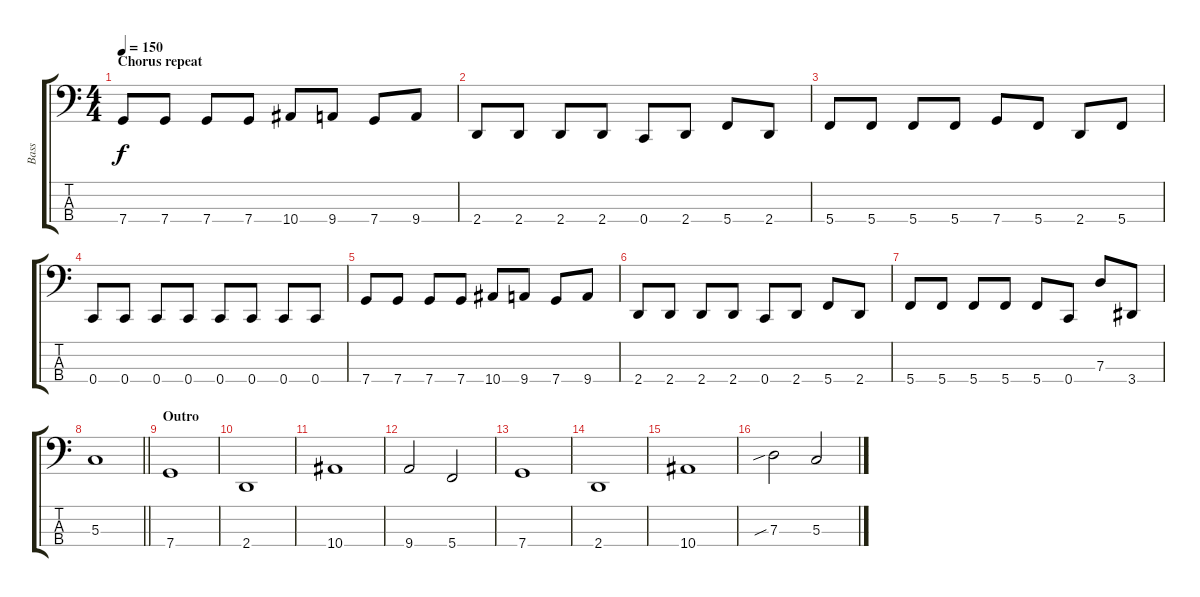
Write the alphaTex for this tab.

\track ("Bass" "Bass") {instrument electricbassfinger}
\staff {score tabs}
\tuning (F2 C2 G1 C1) {hide}
\ts (4 4)
\section ("" "Chorus repeat")
\tempo 150
\clef f4
\ks c
7.4.8{dy f} 7.4.8 7.4.8 7.4.8 10.4.8 9.4.8 7.4.8 9.4.8 |
2.4.8 2.4.8 2.4.8 2.4.8 0.4.8 2.4.8 5.4.8 2.4.8 |
5.4.8 5.4.8 5.4.8 5.4.8 7.4.8 5.4.8 2.4.8 5.4.8 |
0.4.8 0.4.8 0.4.8 0.4.8 0.4.8 0.4.8 0.4.8 0.4.8 |
7.4.8 7.4.8 7.4.8 7.4.8 10.4.8 9.4.8 7.4.8 9.4.8 |
2.4.8 2.4.8 2.4.8 2.4.8 0.4.8 2.4.8 5.4.8 2.4.8 |
5.4.8 5.4.8 5.4.8 5.4.8 5.4.8 0.4.8 7.3.8 3.4.8 |
\barLineRight lightlight
5.3.1 |
\section ("" "Outro")
7.4.1 |
2.4.1 |
10.4.1 |
9.4.2 5.4.2 |
7.4.1 |
2.4.1 |
10.4.1 |
7.3{sib}.2 5.3.2
